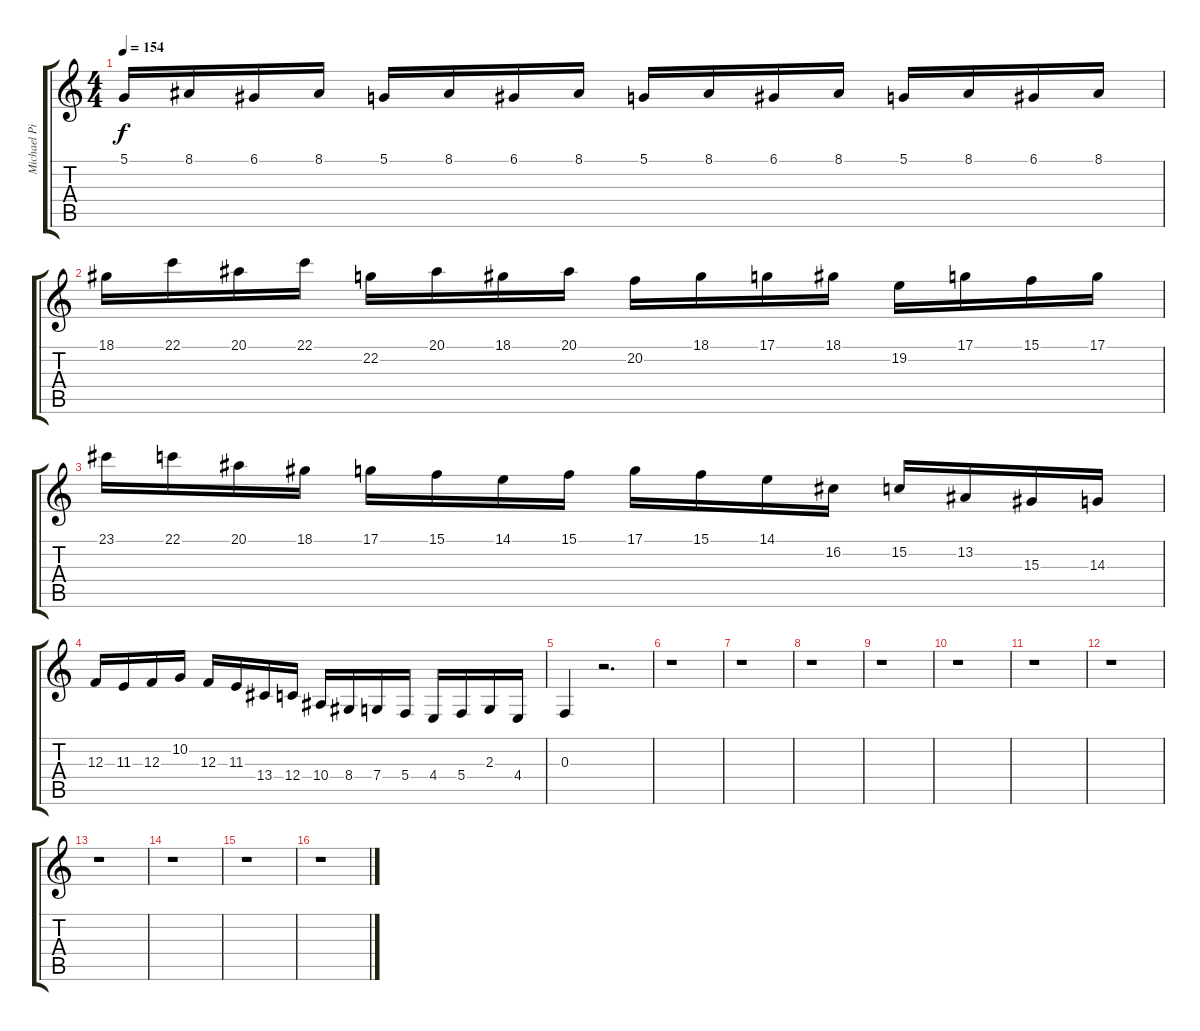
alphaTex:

\track ("Michael Pinnella 2" "Michael Pi") {instrument stringensemble2}
\staff {score tabs}
\tuning (D4 A3 F3 C3 G2 D2) {hide}
\ts (4 4)
\tempo 154
\clef g2
\ks c
5.1.16{dy f} 8.1.16 6.1.16 8.1.16 5.1.16 8.1.16 6.1.16 8.1.16 5.1.16 8.1.16 6.1.16 8.1.16 5.1.16 8.1.16 6.1.16 8.1.16 |
18.1.16 22.1.16 20.1.16 22.1.16 22.2.16 20.1.16 18.1.16 20.1.16 20.2.16 18.1.16 17.1.16 18.1.16 19.2.16 17.1.16 15.1.16 17.1.16 |
23.1.16 22.1.16 20.1.16 18.1.16 17.1.16 15.1.16 14.1.16 15.1.16 17.1.16 15.1.16 14.1.16 16.2.16 15.2.16 13.2.16 15.3.16 14.3.16 |
12.3.16 11.3.16 12.3.16 10.2.16 12.3.16 11.3.16 13.4.16 12.4.16 10.4.16 8.4.16 7.4.16 5.4.16 4.4.16 5.4.16 2.3.16 4.4.16 |
0.3.4{volume 14 balance 8} r.2{d} |
r.1 |
r.1 |
r.1 |
r.1 |
r.1 |
r.1 |
r.1 |
r.1 |
r.1 |
r.1 |
r.1
